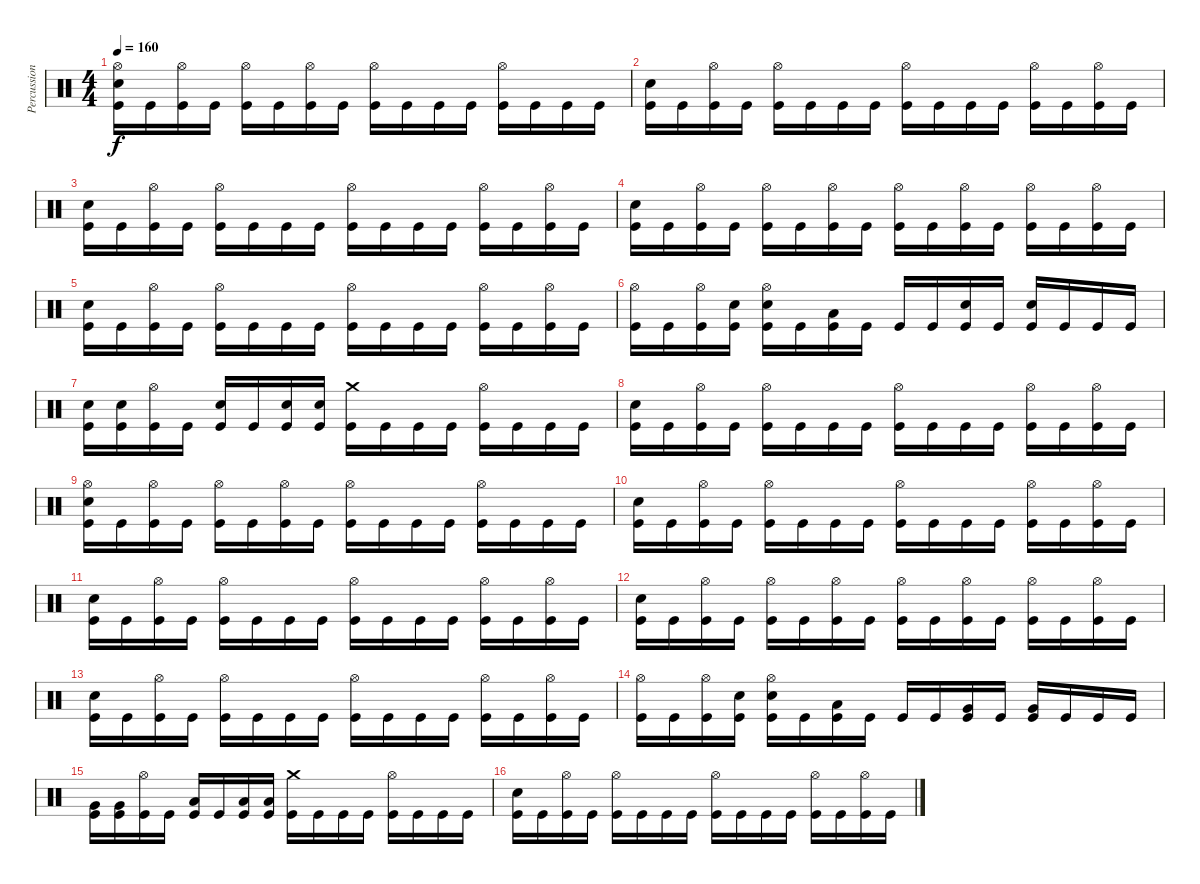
\track ("Percussion" "Percussion") {instrument percussion}
\staff {score}
\articulation defaults
\ts (4 4)
\tempo 160
\clef neutral
\ks c
("Electric Snare (hit)" "Hi-Hat (open)" "Kick (hit)").16{dy f} "Kick (hit)".16 ("Hi-Hat (open)" "Kick (hit)").16 "Kick (hit)".16 ("Hi-Hat (open)" "Kick (hit)").16 "Kick (hit)".16 ("Hi-Hat (open)" "Kick (hit)").16 "Kick (hit)".16 ("Hi-Hat (open)" "Kick (hit)").16 "Kick (hit)".16 "Kick (hit)".16 "Kick (hit)".16 ("Hi-Hat (open)" "Kick (hit)").16 "Kick (hit)".16 "Kick (hit)".16 "Kick (hit)".16 |
("Electric Snare (hit)" "Kick (hit)").16 "Kick (hit)".16 ("Hi-Hat (open)" "Kick (hit)").16 "Kick (hit)".16 ("Hi-Hat (open)" "Kick (hit)").16 "Kick (hit)".16 "Kick (hit)".16 "Kick (hit)".16 ("Hi-Hat (open)" "Kick (hit)").16 "Kick (hit)".16 "Kick (hit)".16 "Kick (hit)".16 ("Hi-Hat (open)" "Kick (hit)").16 "Kick (hit)".16 ("Hi-Hat (open)" "Kick (hit)").16 "Kick (hit)".16 |
("Electric Snare (hit)" "Kick (hit)").16 "Kick (hit)".16 ("Hi-Hat (open)" "Kick (hit)").16 "Kick (hit)".16 ("Hi-Hat (open)" "Kick (hit)").16 "Kick (hit)".16 "Kick (hit)".16 "Kick (hit)".16 ("Hi-Hat (open)" "Kick (hit)").16 "Kick (hit)".16 "Kick (hit)".16 "Kick (hit)".16 ("Hi-Hat (open)" "Kick (hit)").16 "Kick (hit)".16 ("Hi-Hat (open)" "Kick (hit)").16 "Kick (hit)".16 |
("Electric Snare (hit)" "Kick (hit)").16 "Kick (hit)".16 ("Hi-Hat (open)" "Kick (hit)").16 "Kick (hit)".16 ("Hi-Hat (open)" "Kick (hit)").16 "Kick (hit)".16 ("Hi-Hat (open)" "Kick (hit)").16 "Kick (hit)".16 ("Hi-Hat (open)" "Kick (hit)").16 "Kick (hit)".16 ("Hi-Hat (open)" "Kick (hit)").16 "Kick (hit)".16 ("Hi-Hat (open)" "Kick (hit)").16 "Kick (hit)".16 ("Hi-Hat (open)" "Kick (hit)").16 "Kick (hit)".16 |
("Electric Snare (hit)" "Kick (hit)").16 "Kick (hit)".16 ("Hi-Hat (open)" "Kick (hit)").16 "Kick (hit)".16 ("Hi-Hat (open)" "Kick (hit)").16 "Kick (hit)".16 "Kick (hit)".16 "Kick (hit)".16 ("Hi-Hat (open)" "Kick (hit)").16 "Kick (hit)".16 "Kick (hit)".16 "Kick (hit)".16 ("Hi-Hat (open)" "Kick (hit)").16 "Kick (hit)".16 ("Hi-Hat (open)" "Kick (hit)").16 "Kick (hit)".16 |
("Hi-Hat (open)" "Kick (hit)").16 "Kick (hit)".16 ("Hi-Hat (open)" "Kick (hit)").16 ("Snare (hit) 2" "Kick (hit)").16 ("Snare (hit) 2" "Hi-Hat (open)" "Kick (hit)").16 "Kick (hit)".16 ("Low Tom (hit)" "Kick (hit)").16 "Kick (hit)".16 "Kick (hit)".16 "Kick (hit)".16 ("Electric Snare (hit)" "Kick (hit)").16 "Kick (hit)".16 ("Electric Snare (hit)" "Kick (hit)").16 "Kick (hit)".16 "Kick (hit)".16 "Kick (hit)".16 |
("Electric Snare (hit)" "Kick (hit)").16 ("Electric Snare (hit)" "Kick (hit)").16 ("Hi-Hat (open)" "Kick (hit)").16 "Kick (hit)".16 ("Electric Snare (hit)" "Kick (hit)").16 "Kick (hit)".16 ("Snare (hit) 2" "Kick (hit)").16 ("Snare (hit) 2" "Kick (hit)").16 ("Crash medium (hit)" "Kick (hit)").16 "Kick (hit)".16 "Kick (hit)".16 "Kick (hit)".16 ("Hi-Hat (open)" "Kick (hit)").16 "Kick (hit)".16 "Kick (hit)".16 "Kick (hit)".16 |
("Snare (hit) 2" "Kick (hit)").16 "Kick (hit)".16 ("Hi-Hat (open)" "Kick (hit)").16 "Kick (hit)".16 ("Hi-Hat (open)" "Kick (hit)").16 "Kick (hit)".16 "Kick (hit)".16 "Kick (hit)".16 ("Hi-Hat (open)" "Kick (hit)").16 "Kick (hit)".16 "Kick (hit)".16 "Kick (hit)".16 ("Hi-Hat (open)" "Kick (hit)").16 "Kick (hit)".16 ("Hi-Hat (open)" "Kick (hit)").16 "Kick (hit)".16 |
("Snare (hit) 2" "Hi-Hat (open)" "Kick (hit)").16 "Kick (hit)".16 ("Hi-Hat (open)" "Kick (hit)").16 "Kick (hit)".16 ("Hi-Hat (open)" "Kick (hit)").16 "Kick (hit)".16 ("Hi-Hat (open)" "Kick (hit)").16 "Kick (hit)".16 ("Hi-Hat (open)" "Kick (hit)").16 "Kick (hit)".16 "Kick (hit)".16 "Kick (hit)".16 ("Hi-Hat (open)" "Kick (hit)").16 "Kick (hit)".16 "Kick (hit)".16 "Kick (hit)".16 |
("Snare (hit) 2" "Kick (hit)").16 "Kick (hit)".16 ("Hi-Hat (open)" "Kick (hit)").16 "Kick (hit)".16 ("Hi-Hat (open)" "Kick (hit)").16 "Kick (hit)".16 "Kick (hit)".16 "Kick (hit)".16 ("Hi-Hat (open)" "Kick (hit)").16 "Kick (hit)".16 "Kick (hit)".16 "Kick (hit)".16 ("Hi-Hat (open)" "Kick (hit)").16 "Kick (hit)".16 ("Hi-Hat (open)" "Kick (hit)").16 "Kick (hit)".16 |
("Snare (hit) 2" "Kick (hit)").16 "Kick (hit)".16 ("Hi-Hat (open)" "Kick (hit)").16 "Kick (hit)".16 ("Hi-Hat (open)" "Kick (hit)").16 "Kick (hit)".16 "Kick (hit)".16 "Kick (hit)".16 ("Hi-Hat (open)" "Kick (hit)").16 "Kick (hit)".16 "Kick (hit)".16 "Kick (hit)".16 ("Hi-Hat (open)" "Kick (hit)").16 "Kick (hit)".16 ("Hi-Hat (open)" "Kick (hit)").16 "Kick (hit)".16 |
("Snare (hit) 2" "Kick (hit)").16 "Kick (hit)".16 ("Hi-Hat (open)" "Kick (hit)").16 "Kick (hit)".16 ("Hi-Hat (open)" "Kick (hit)").16 "Kick (hit)".16 ("Hi-Hat (open)" "Kick (hit)").16 "Kick (hit)".16 ("Hi-Hat (open)" "Kick (hit)").16 "Kick (hit)".16 ("Hi-Hat (open)" "Kick (hit)").16 "Kick (hit)".16 ("Hi-Hat (open)" "Kick (hit)").16 "Kick (hit)".16 ("Hi-Hat (open)" "Kick (hit)").16 "Kick (hit)".16 |
("Snare (hit) 2" "Kick (hit)").16 "Kick (hit)".16 ("Hi-Hat (open)" "Kick (hit)").16 "Kick (hit)".16 ("Hi-Hat (open)" "Kick (hit)").16 "Kick (hit)".16 "Kick (hit)".16 "Kick (hit)".16 ("Hi-Hat (open)" "Kick (hit)").16 "Kick (hit)".16 "Kick (hit)".16 "Kick (hit)".16 ("Hi-Hat (open)" "Kick (hit)").16 "Kick (hit)".16 ("Hi-Hat (open)" "Kick (hit)").16 "Kick (hit)".16 |
("Hi-Hat (open)" "Kick (hit)").16 "Kick (hit)".16 ("Hi-Hat (open)" "Kick (hit)").16 ("Snare (hit) 2" "Kick (hit)").16 ("Snare (hit) 2" "Hi-Hat (open)" "Kick (hit)").16 "Kick (hit)".16 ("Low Tom (hit)" "Kick (hit)").16 "Kick (hit)".16 "Kick (hit)".16 "Kick (hit)".16 ("Very Low Tom (hit)" "Kick (hit)").16 "Kick (hit)".16 ("Very Low Tom (hit)" "Kick (hit)").16 "Kick (hit)".16 "Kick (hit)".16 "Kick (hit)".16 |
("Very Low Tom (hit)" "Kick (hit)").16 ("Very Low Tom (hit)" "Kick (hit)").16 ("Hi-Hat (open)" "Kick (hit)").16 "Kick (hit)".16 ("Low Floor Tom (hit)" "Kick (hit)").16 "Kick (hit)".16 ("Low Floor Tom (hit)" "Kick (hit)").16 ("Low Floor Tom (hit)" "Kick (hit)").16 ("Crash medium (hit)" "Kick (hit)").16 "Kick (hit)".16 "Kick (hit)".16 "Kick (hit)".16 ("Hi-Hat (open)" "Kick (hit)").16 "Kick (hit)".16 "Kick (hit)".16 "Kick (hit)".16 |
("Snare (hit) 2" "Kick (hit)").16 "Kick (hit)".16 ("Hi-Hat (open)" "Kick (hit)").16 "Kick (hit)".16 ("Hi-Hat (open)" "Kick (hit)").16 "Kick (hit)".16 "Kick (hit)".16 "Kick (hit)".16 ("Hi-Hat (open)" "Kick (hit)").16 "Kick (hit)".16 "Kick (hit)".16 "Kick (hit)".16 ("Hi-Hat (open)" "Kick (hit)").16 "Kick (hit)".16 ("Hi-Hat (open)" "Kick (hit)").16 "Kick (hit)".16
